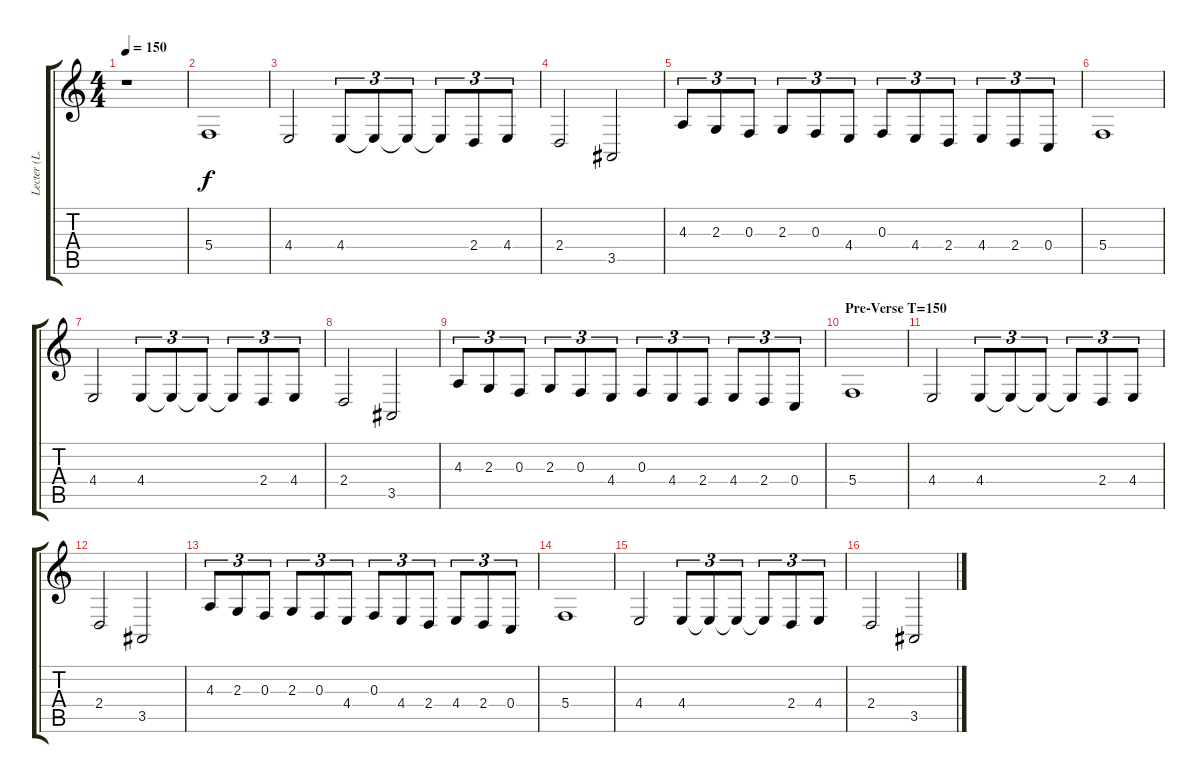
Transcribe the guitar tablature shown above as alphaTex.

\track ("Lecter (L.H.)" "Lecter (L.") {instrument stringensemble1}
\staff {score tabs}
\tuning (D4 A3 F3 C3 G2 D2) {hide}
\ts (4 4)
\tempo 150
\clef g2
\ks c
r.1{dy f} |
5.4.1 |
4.4.2 4.4.8{tu (3 2)} 4.4{t}.8{tu (3 2)} 4.4{t}.8{tu (3 2)} 4.4{t}.8{tu (3 2)} 2.4.8{tu (3 2)} 4.4.8{tu (3 2)} |
2.4.2 3.5.2 |
4.3.8{tu (3 2)} 2.3.8{tu (3 2)} 0.3.8{tu (3 2)} 2.3.8{tu (3 2)} 0.3.8{tu (3 2)} 4.4.8{tu (3 2)} 0.3.8{tu (3 2)} 4.4.8{tu (3 2)} 2.4.8{tu (3 2)} 4.4.8{tu (3 2)} 2.4.8{tu (3 2)} 0.4.8{tu (3 2)} |
5.4.1 |
4.4.2 4.4.8{tu (3 2)} 4.4{t}.8{tu (3 2)} 4.4{t}.8{tu (3 2)} 4.4{t}.8{tu (3 2)} 2.4.8{tu (3 2)} 4.4.8{tu (3 2)} |
2.4.2 3.5.2 |
4.3.8{tu (3 2)} 2.3.8{tu (3 2)} 0.3.8{tu (3 2)} 2.3.8{tu (3 2)} 0.3.8{tu (3 2)} 4.4.8{tu (3 2)} 0.3.8{tu (3 2)} 4.4.8{tu (3 2)} 2.4.8{tu (3 2)} 4.4.8{tu (3 2)} 2.4.8{tu (3 2)} 0.4.8{tu (3 2)} |
\section ("" "Pre-Verse T=150")
5.4.1 |
4.4.2 4.4.8{tu (3 2)} 4.4{t}.8{tu (3 2)} 4.4{t}.8{tu (3 2)} 4.4{t}.8{tu (3 2)} 2.4.8{tu (3 2)} 4.4.8{tu (3 2)} |
2.4.2 3.5.2 |
4.3.8{tu (3 2)} 2.3.8{tu (3 2)} 0.3.8{tu (3 2)} 2.3.8{tu (3 2)} 0.3.8{tu (3 2)} 4.4.8{tu (3 2)} 0.3.8{tu (3 2)} 4.4.8{tu (3 2)} 2.4.8{tu (3 2)} 4.4.8{tu (3 2)} 2.4.8{tu (3 2)} 0.4.8{tu (3 2)} |
5.4.1 |
4.4.2 4.4.8{tu (3 2)} 4.4{t}.8{tu (3 2)} 4.4{t}.8{tu (3 2)} 4.4{t}.8{tu (3 2)} 2.4.8{tu (3 2)} 4.4.8{tu (3 2)} |
2.4.2 3.5.2
